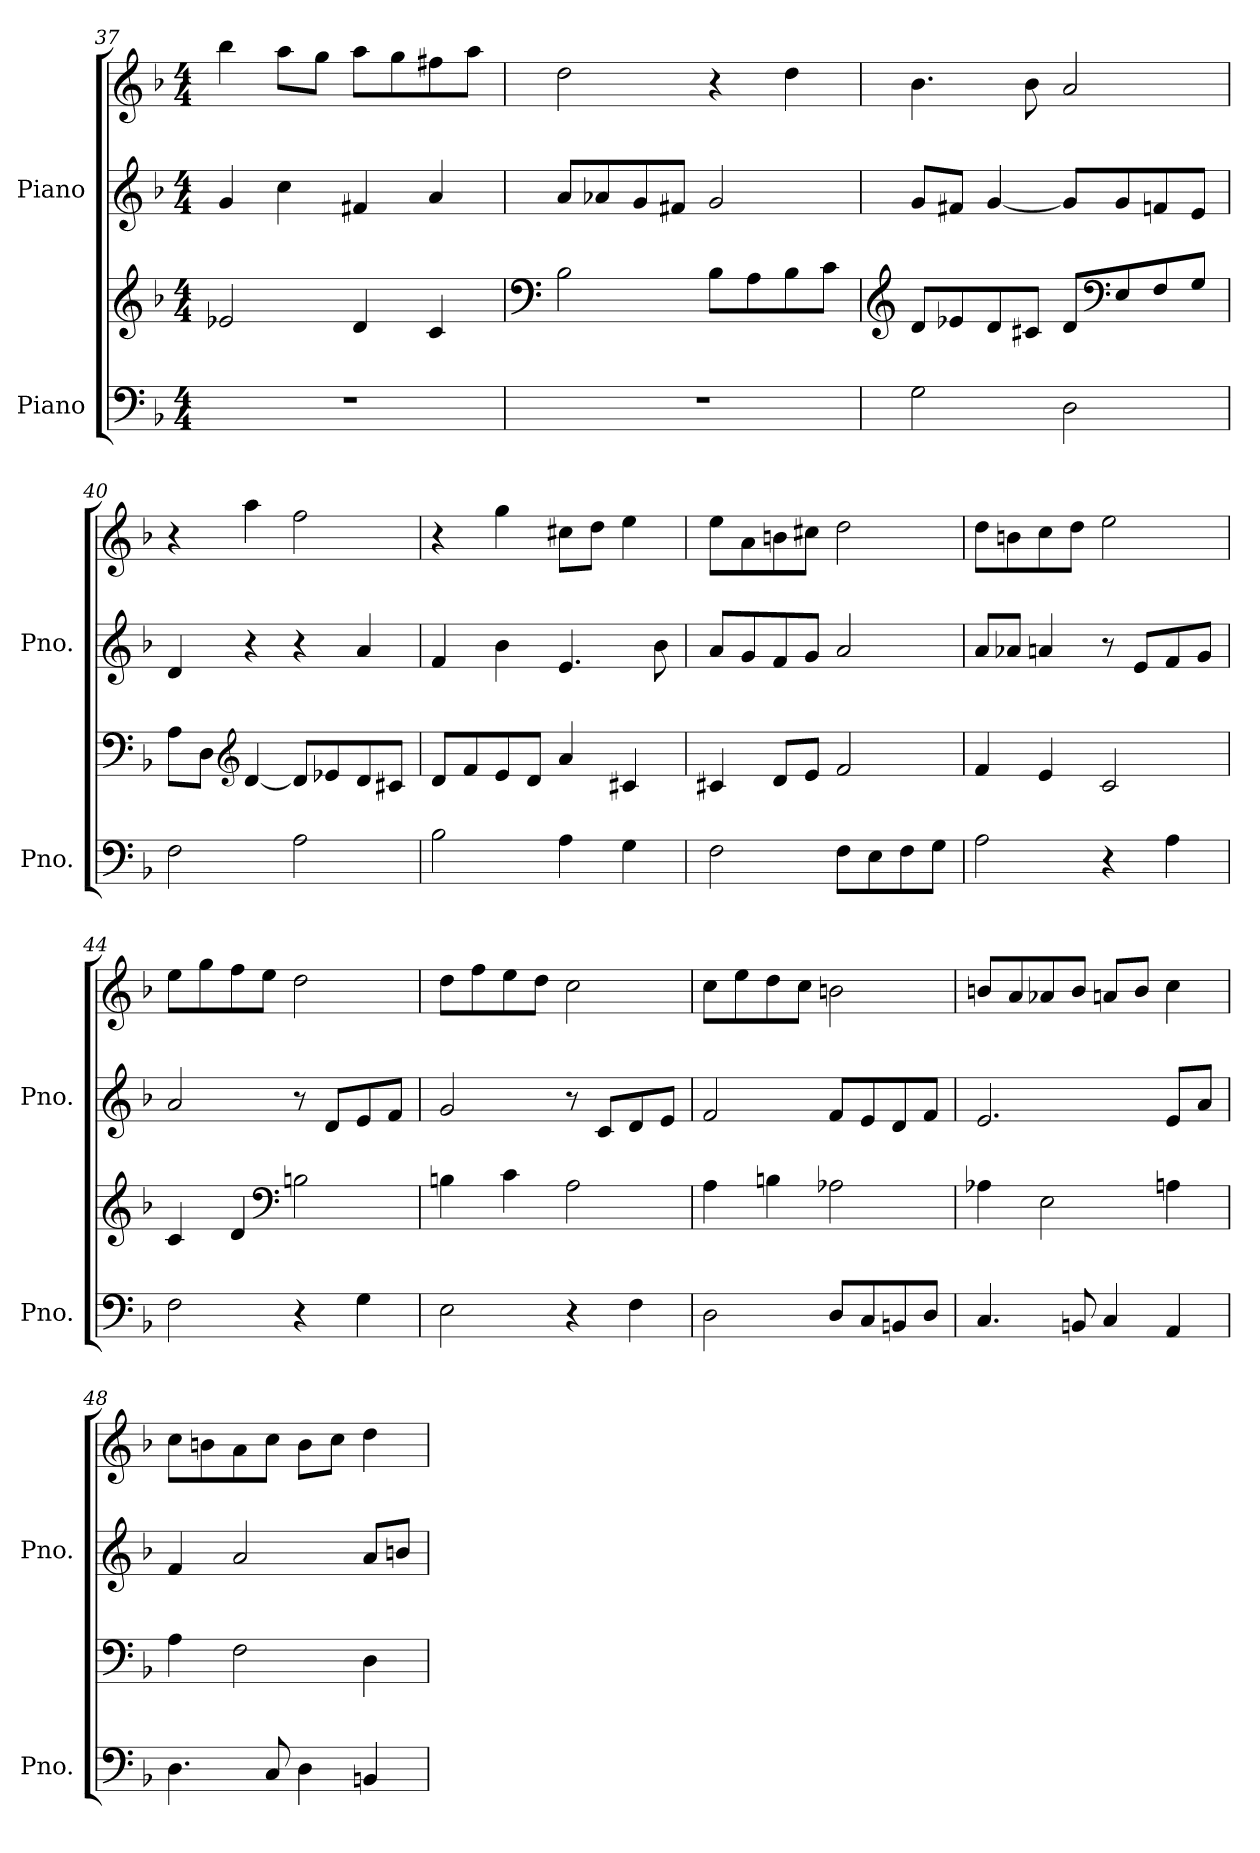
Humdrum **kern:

**kern	**kern	**kern	**kern
*part2	*part2	*part1	*part1
*staff4	*staff3	*staff2	*staff1
*I"Piano	*	*I"Piano	*
*I'Pno.	*	*I'Pno.	*
*clefF4	*clefG2	*clefG2	*clefG2
*k[b-]	*k[b-]	*k[b-]	*k[b-]
*M4/4	*M4/4	*M4/4	*M4/4
=37	=37	=37	=37
1r	2e-X/	4g/	4bb-\
.	.	4cc\	8aa\L
.	.	.	8gg\J
.	4d/	4f#X/	8aa\L
.	.	.	8gg\
.	4c/	4a/	8ff#X\
.	.	.	8aa\J
!!LO:LB:g=z
=38	=38	=38	=38
*	*clefF4	*	*
1r	2B-\	8a/L	2dd\
.	.	8a-X/	.
.	.	8g/	.
.	.	8f#X/J	.
.	8B-\L	2g/	4r
.	8A\	.	.
.	8B-\	.	4dd\
.	8c\J	.	.
=39	=39	=39	=39
*	*clefG2	*	*
2G\	8d/L	8g/L	4.b-\
.	8e-X/	8f#X/J	.
.	8d/	[4g/	.
.	8c#X/J	.	8b-\
2D\	8d/L	8g/L]	2a/
*	*clefF4	*	*
.	8E/	8g/	.
.	8F/	8fn/	.
.	8G/J	8e/J	.
=40	=40	=40	=40
2F\	8A\L	4d/	4r
.	8D\J	.	.
*	*clefG2	*	*
.	[4d/	4r	4aa\
2A\	8d/L]	4r	2ff\
.	8e-X/	.	.
.	8d/	4a/	.
.	8c#X/J	.	.
=41	=41	=41	=41
2B-\	8d/L	4f/	4r
.	8f/	.	.
.	8e/	4b-\	4gg\
.	8d/J	.	.
4A\	4a/	4.e/	8cc#X\L
.	.	.	8dd\J
4G\	4c#X/	.	4ee\
.	.	8b-\	.
!!LO:PB:g=z
=42	=42	=42	=42
2F\	4c#X/	8a/L	8ee\L
.	.	8g/	8a\
.	8d/L	8f/	8bn\
.	8e/J	8g/J	8cc#X\J
8F\L	2f/	2a/	2dd\
8E\	.	.	.
8F\	.	.	.
8G\J	.	.	.
=43	=43	=43	=43
2A\	4f/	8a/L	8dd\L
.	.	8a-X/J	8bn\
.	4e/	4an/	8cc\
.	.	.	8dd\J
4r	2c/	8r	2ee\
.	.	8e/L	.
4A\	.	8f/	.
.	.	8g/J	.
=44	=44	=44	=44
2F\	4c/	2a/	8ee\L
.	.	.	8gg\
.	4d/	.	8ff\
.	.	.	8ee\J
*	*clefF4	*	*
4r	2Bn\	8r	2dd\
.	.	8d/L	.
4G\	.	8e/	.
.	.	8f/J	.
=45	=45	=45	=45
2E\	4Bn\	2g/	8dd\L
.	.	.	8ff\
.	4c\	.	8ee\
.	.	.	8dd\J
4r	2A\	8r	2cc\
.	.	8c/L	.
4F\	.	8d/	.
.	.	8e/J	.
!!LO:LB:g=z
=46	=46	=46	=46
2D\	4A\	2f/	8cc\L
.	.	.	8ee\
.	4Bn\	.	8dd\
.	.	.	8cc\J
8D/L	2A-X\	8f/L	2bn\
8C/	.	8e/	.
8BBn/	.	8d/	.
8D/J	.	8f/J	.
=47	=47	=47	=47
4.C/	4A-X\	2.e/	8bn/L
.	.	.	8a/
.	2E\	.	8a-X/
8BBn/	.	.	8b/J
4C/	.	.	8an/L
.	.	.	8b/J
4AA/	4An\	8e/L	4cc\
.	.	8a/J	.
=48	=48	=48	=48
4.D\	4A\	4f/	8cc\L
.	.	.	8bn\
.	2F\	2a/	8a\
8C/	.	.	8cc\J
4D\	.	.	8b\L
.	.	.	8cc\J
4BBn/	4D\	8a/L	4dd\
.	.	8bn/J	.
=	=	=	=
*-	*-	*-	*-
